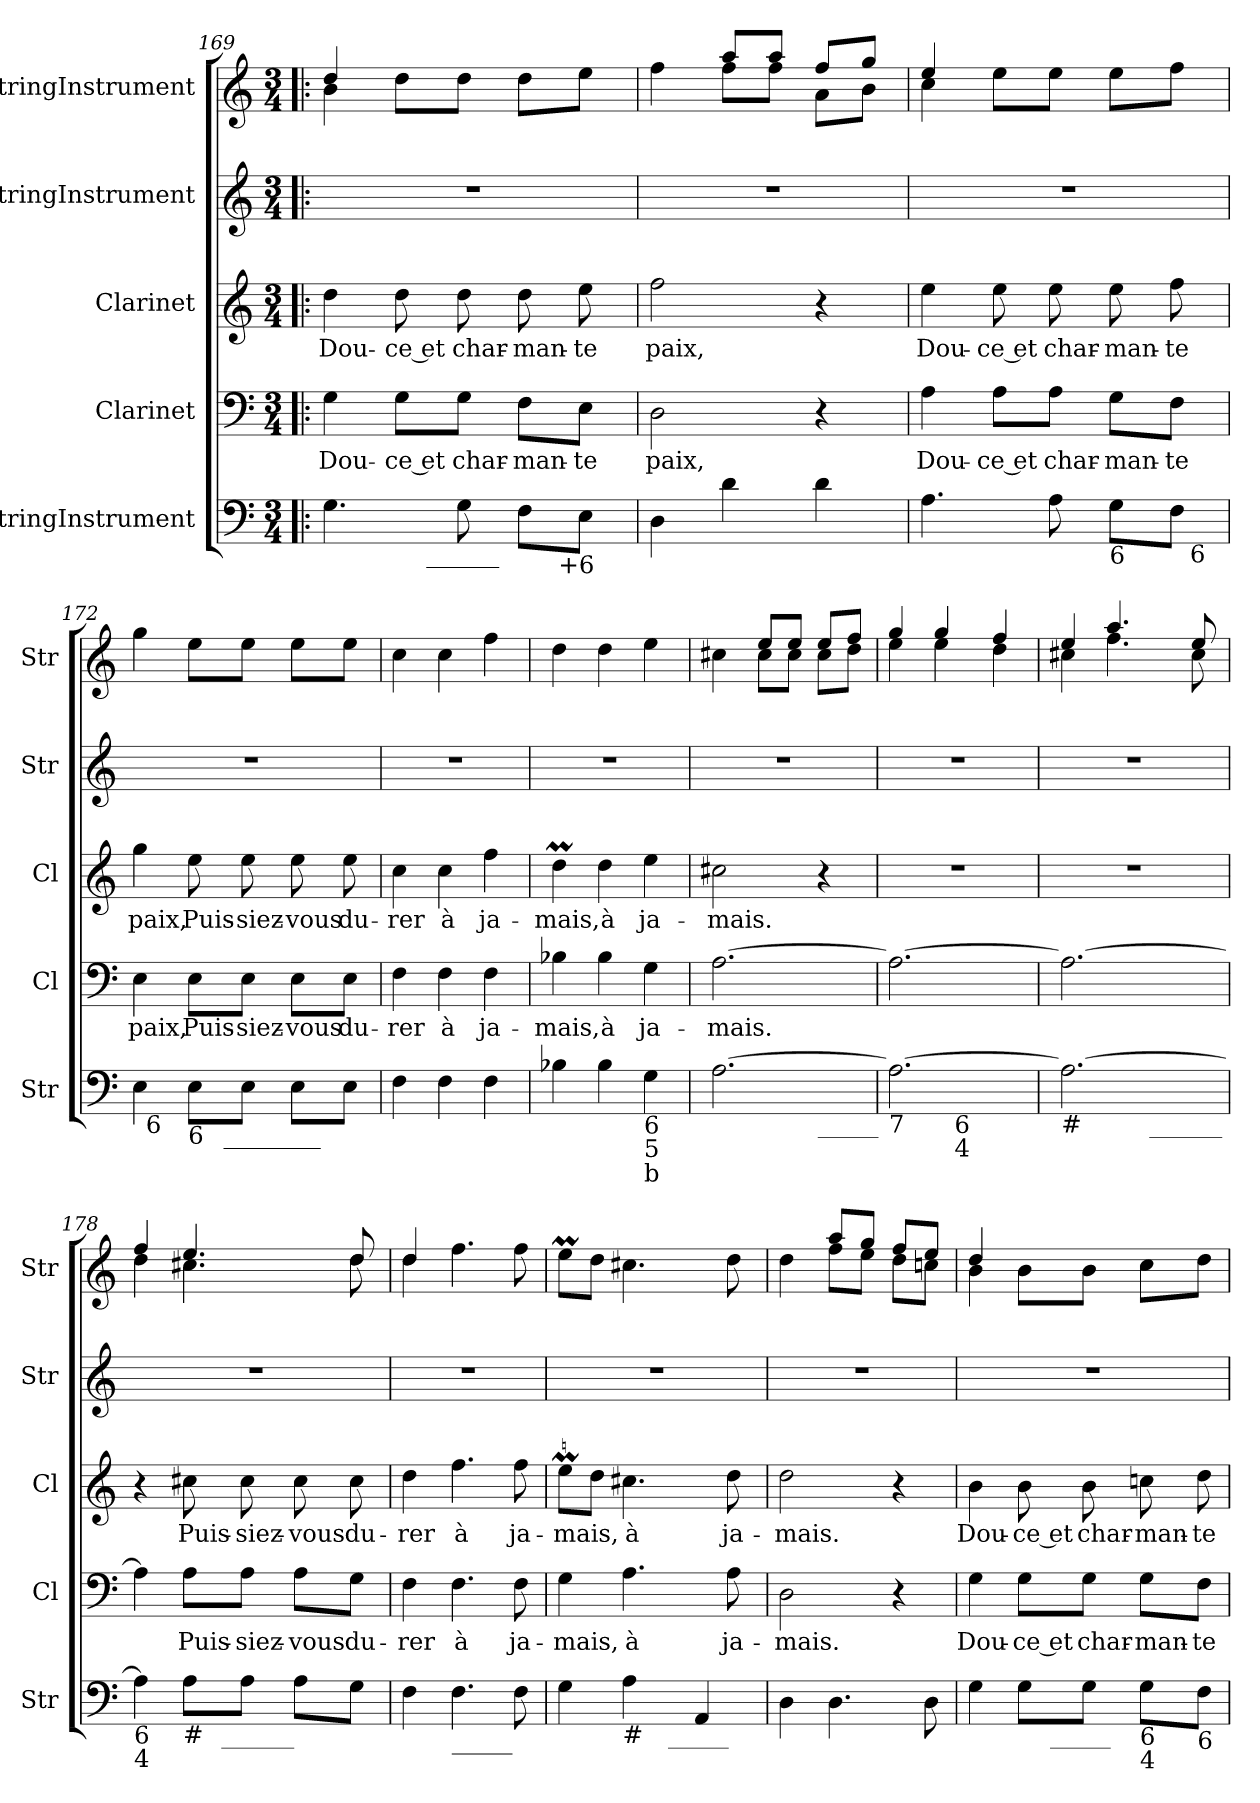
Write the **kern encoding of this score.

**kern	**kern	**text	**kern	**text	**kern	**kern
*part5	*part4	*part4	*part3	*part3	*part2	*part1
*staff5	*staff4	*staff4	*staff3	*staff3	*staff2	*staff1
*I"StringInstrument	*I"Clarinet	*	*I"Clarinet	*	*I"StringInstrument	*I"StringInstrument
*I'Str	*I'Cl	*	*I'Cl	*	*I'Str	*I'Str
*clefF4	*clefF4	*	*clefG2	*	*clefG2	*clefG2
*	*ITrd1c2	*	*ITrd1c2	*	*	*
*k[]	*k[b-e-]	*	*k[b-e-]	*	*k[]	*k[]
*C:	*B-:	*	*B-:	*	*C:	*C:
*M3/4	*M3/4	*	*M3/4	*	*M3/4	*M3/4
=169!|:	=169!|:	=169!|:	=169!|:	=169!|:	=169!|:	=169!|:
*^	*	*	*	*	*	*^
*	*^	*	*	*	*	*	*	*
4.G\	4ryy	2ryy	4F\	Dou-	4cc\	Dou-	2.r	4b\	4dd/
.	16ryy	.	8F\L	-ce et	8cc\	-ce et	.	2ryy	8dd\L
!	!LO:TX:b:t=______	!	!	!	!	!	!	!	!
.	4..ryy	.	.	.	.	.	.	.	.
8G\	.	.	8F\J	char-	8cc\	char-	.	.	8dd\J
8F\L	.	16.ryy	8E-\L	-man-	8cc\	-man-	.	.	8dd\L
!	!	!LO:TX:b:t=+6	!	!	!	!	!	!	!
.	.	8ryy	.	.	.	.	.	.	.
8E\J	.	.	8D\J	-te	8dd\	-te	.	.	8ee\J
.	.	32ryy	.	.	.	.	.	.	.
*v	*v	*v	*	*	*	*	*	*	*
=170	=170	=170	=170	=170	=170	=170	=170
4D\	2C\	paix,	2ee-\	paix,	2.r	4ff\	4ryy
4d\	.	.	.	.	.	8ff\L	8aa/L
.	.	.	.	.	.	8ff\J	8aa/J
4d\	4r	.	4r	.	.	8a\L	8ff/L
.	.	.	.	.	.	8b\J	8gg/J
=171	=171	=171	=171	=171	=171	=171	=171
*^	*	*	*	*	*	*	*
4.A\	2ryy	4G\	Dou-	4dd\	Dou-	2.r	4cc\	4ee/
.	.	8G\L	-ce et	8dd\	-ce et	.	2ryy	8ee\L
8A\	.	8G\J	char-	8dd\	char-	.	.	8ee\J
!LO:TX:b:t=6	!	!	!	!	!	!	!	!
8G\L	8ryy	8F\L	-man-	8dd\	-man-	.	.	8ee\L
8F\J	32ryy	8E-\J	-te	8ee-\	-te	.	.	8ff\J
!	!LO:TX:b:t=6	!	!	!	!	!	!	!
.	16.ryy	.	.	.	.	.	.	.
*	*	*	*	*	*	*	*v	*v
=172	=172	=172	=172	=172	=172	=172	=172
*	*^	*	*	*	*	*	*
4E\	32ryy	4ryy	4D\	paix,	4ff\	paix,	2.r	4gg\
!	!LO:TX:b:t=6	!	!	!	!	!	!	!
.	2ryy	.	.	.	.	.	.	.
!LO:TX:b:t=6	!	!	!	!	!	!	!	!
8E\L	.	16.ryy	8D\L	Puis-	8dd\	Puis-	.	8ee\L
!	!	!LO:TX:b:t=________	!	!	!	!	!	!
.	.	4ryy	.	.	.	.	.	.
8E\J	.	.	8D\J	-siez-	8dd\	-siez-	.	8ee\J
8E\L	.	.	8D\L	-vous	8dd\	-vous	.	8ee\L
.	8..ryy	.	.	.	.	.	.	.
.	.	8ryy	.	.	.	.	.	.
8E\J	.	.	8D\J	du-	8dd\	du-	.	8ee\J
.	.	32ryy	.	.	.	.	.	.
*v	*v	*v	*	*	*	*	*	*
!!LO:PB:g=z
=173	=173	=173	=173	=173	=173	=173
4F\	4E-\	-rer	4b-\	-rer	2.r	4cc\
4F\	4E-\	à	4b-\	à	.	4cc\
4F\	4E-\	ja-	4ee-\	ja-	.	4ff\
=174	=174	=174	=174	=174	=174	=174
4B-X\	4A-X\	-mais,	4ccM\	-mais,	2.r	4dd\
4B-\	4A-\	à	4cc\	à	.	4dd\
!LO:TX:b:t=6\n5	!	!	!	!	!	!
!LO:TX:b:t=b	!	!	!	!	!	!
4G\	4F\	ja-	4dd\	ja-	.	4ee\
=175	=175	=175	=175	=175	=175	=175
*	*	*	*	*	*	*^
!LO:TX:b:t=#	!	!	!	!	!	!	!
*^	*	*	*	*	*	*	*
[2.A\	2ryy	[2.G\	-mais.	2bn\	-mais.	2.r	4cc#X\	4ryy
.	.	.	.	.	.	.	8cc#\L	8ee/L
.	.	.	.	.	.	.	8cc#\J	8ee/J
!	!LO:TX:b:t=_____	!	!	!	!	!	!	!
.	4ryy	.	.	4r	.	.	8cc#\L	8ee/L
.	.	.	.	.	.	.	8dd\J	8ff/J
=176	=176	=176	=176	=176	=176	=176	=176	=176
!LO:TX:b:t=7	!	!	!	!	!	!	!	!
2.A\_	4ryy	2.G\_	.	2.r	.	2.r	4ee\	4gg/
.	16ryy	.	.	.	.	.	4ee\	4gg/
!	!LO:TX:b:t=6\n4	!	!	!	!	!	!	!
.	4..ryy	.	.	.	.	.	.	.
.	.	.	.	.	.	.	4dd\	4ff/
=177	=177	=177	=177	=177	=177	=177	=177	=177
!LO:TX:b:t=#	!	!	!	!	!	!	!	!
2.A\_	4ryy	2.G\_	.	2.r	.	2.r	4cc#X\	4ee/
.	8ryy	.	.	.	.	.	4.ff\	4.aa/
.	32ryy	.	.	.	.	.	.	.
!	!LO:TX:b:t=______	!	!	!	!	!	!	!
.	4ryy	.	.	.	.	.	.	.
.	.	.	.	.	.	.	8cc#\	8ee/
.	16.ryy	.	.	.	.	.	.	.
=178	=178	=178	=178	=178	=178	=178	=178	=178
!LO:TX:b:t=6\n4	!	!	!	!	!	!	!	!
4A\]	4ryy	4G\]	.	4r	.	2.r	4dd\	4ff/
!LO:TX:b:t=#	!	!	!	!	!	!	!	!
8A\L	16.ryy	8G\L	Puis-	8bn\	Puis-	.	4.cc#X\	4.ee/
!	!LO:TX:b:t=______	!	!	!	!	!	!	!
.	4ryy	.	.	.	.	.	.	.
8A\J	.	8G\J	-siez-	8b\	-siez-	.	.	.
8A\L	.	8G\L	-vous	8b\	-vous	.	.	.
.	8ryy	.	.	.	.	.	.	.
8G\J	.	8F\J	du-	8b\	du-	.	8dd\	8dd/
.	32ryy	.	.	.	.	.	.	.
!!LO:LB:g=z	!!
=179	=179	=179	=179	=179	=179	=179	=179	=179
!LO:TX:b:t=6	!	!	!	!	!	!	!	!
*v	*v	*	*	*	*	*	*	*
4F\	4E-\	-rer	4cc\	-rer	2.r	4dd\	4dd/
!LO:TX:b:t=_____	!	!	!	!	!	!	!
4.F\	4.E-\	à	4.ee-\	à	.	2ryy	4.ff\
8F\	8E-\	ja-	8ee-\	ja-	.	.	8ff\
=180	=180	=180	=180	=180	=180	=180	=180
!LO:TX:b:t=b	!	!	!	!	!	!	!
!LO:TX:b:t=6\n5	!	!	!	!	!	!	!
*^	*	*	*	*	*	*v	*v
4G\	4ryy	4F\	-mais,	8ddM\L	-mais,	2.r	8eem\L
.	.	.	.	8cc\J	.	.	8dd\J
!LO:TX:b:t=#	!	!	!	!	!	!	!
4A\	8ryy	4.G\	à	4.bn\	à	.	4.cc#X\
.	32ryy	.	.	.	.	.	.
!	!LO:TX:b:t=_____	!	!	!	!	!	!
.	4ryy	.	.	.	.	.	.
4AA/	.	.	.	.	.	.	.
.	.	8G\	ja-	8cc\	ja-	.	8dd\
.	16.ryy	.	.	.	.	.	.
*v	*v	*	*	*	*	*	*
=181	=181	=181	=181	=181	=181	=181
*	*	*	*	*	*	*^
4D\	2C\	-mais.	2cc\	-mais.	2.r	4dd\	4ryy
4.D\	.	.	.	.	.	8ff\L	8aa/L
.	.	.	.	.	.	8ee\J	8gg/J
.	4r	.	4r	.	.	8dd\L	8ff/L
8D\	.	.	.	.	.	8ccn\J	8ee/J
=182	=182	=182	=182	=182	=182	=182	=182
*^	*	*	*	*	*	*	*
4G\	4ryy	4F\	Dou-	4a\	Dou-	2.r	4b\	4dd/
8G\L	16ryy	8F\L	-ce et	8a\	-ce et	.	2ryy	8b\L
!	!LO:TX:b:t=_____	!	!	!	!	!	!	!
.	4..ryy	.	.	.	.	.	.	.
8G\J	.	8F\J	char-	8a\	char-	.	.	8b\J
!LO:TX:b:t=6\n4	!	!	!	!	!	!	!	!
8G\L	.	8F\L	-man-	8b-X\	-man-	.	.	8cc\L
!LO:TX:b:t=6	!	!	!	!	!	!	!	!
8F\J	.	8E-\J	-te	8cc\	-te	.	.	8dd\J
*v	*v	*	*	*	*	*	*v	*v
=	=	=	=	=	=	=
*-	*-	*-	*-	*-	*-	*-
